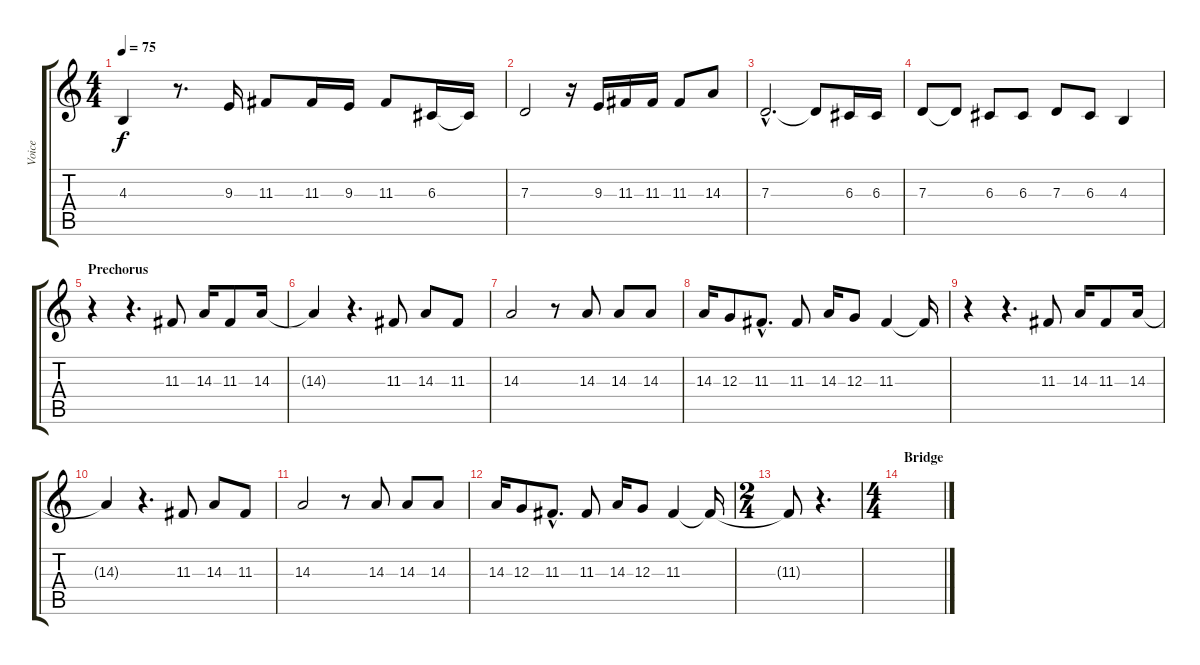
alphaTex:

\track ("Voice" "Voice") {instrument violin}
\staff {score tabs}
\tuning (E4 B3 G3 D3 A2 E2) {hide}
\ts (4 4)
\tempo 75
\clef g2
\ks c
4.3{t}.4{dy f} r.8{d} 9.3.16 11.3.8 11.3.16 9.3.16 11.3.8 6.3.16 6.3{t}.16 |
7.3.2 r.16 9.3.16 11.3.16 11.3.16 11.3.8 14.3.8 |
7.3{hac}.2{d} 7.3{t}.8 6.3.16 6.3.16 |
7.3.8 7.3{t}.8 6.3.8 6.3.8 7.3.8 6.3.8 4.3.4 |
\section ("" "Prechorus")
r.4 r.4{d} 11.3.8 14.3.16 11.3.8 14.3.16 |
14.3{t}.4 r.4{d} 11.3.8 14.3.8 11.3.8 |
14.3.2 r.8 14.3.8 14.3.8 14.3.8 |
14.3.16 12.3.8 11.3{hac}.8{d} 11.3.8 14.3.16 12.3.8 11.3.4 11.3{t}.16 |
r.4 r.4{d} 11.3.8 14.3.16 11.3.8 14.3.16 |
14.3{t}.4 r.4{d} 11.3.8 14.3.8 11.3.8 |
14.3.2 r.8 14.3.8 14.3.8 14.3.8 |
14.3.16 12.3.8 11.3{hac}.8{d} 11.3.8 14.3.16 12.3.8 11.3.4 11.3{t}.16 |
\ts (2 4)
11.3{t}.8 r.4{d} |
\ts (4 4)
\section ("" "Bridge")
